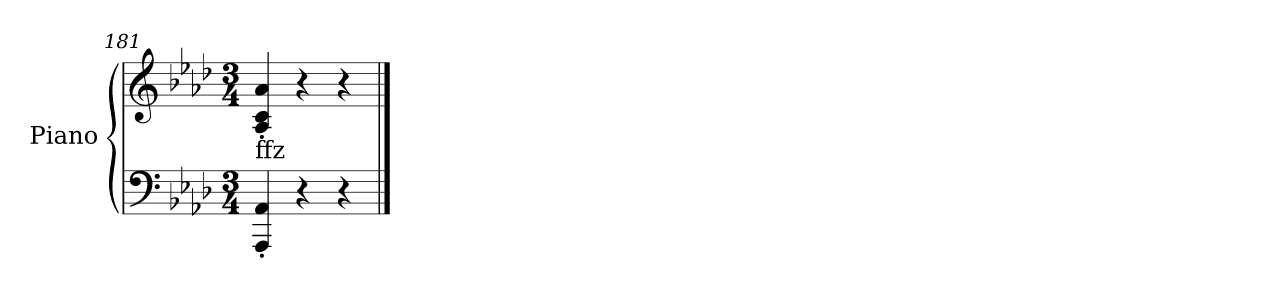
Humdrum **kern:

**kern	**kern
*part1	*part1
*staff2	*staff1
*I"Piano	*
*I'Pno.	*
*clefF4	*clefG2
*k[b-e-a-d-]	*k[b-e-a-d-]
*A-:	*A-:
*M3/4	*M3/4
=181	=181
!	!LO:TX:b:t=ffz
4AAA-/' 4AA-/'	4A-/' 4c/' 4a-/'
4r	4r
4r	4r
==	==
*-	*-
